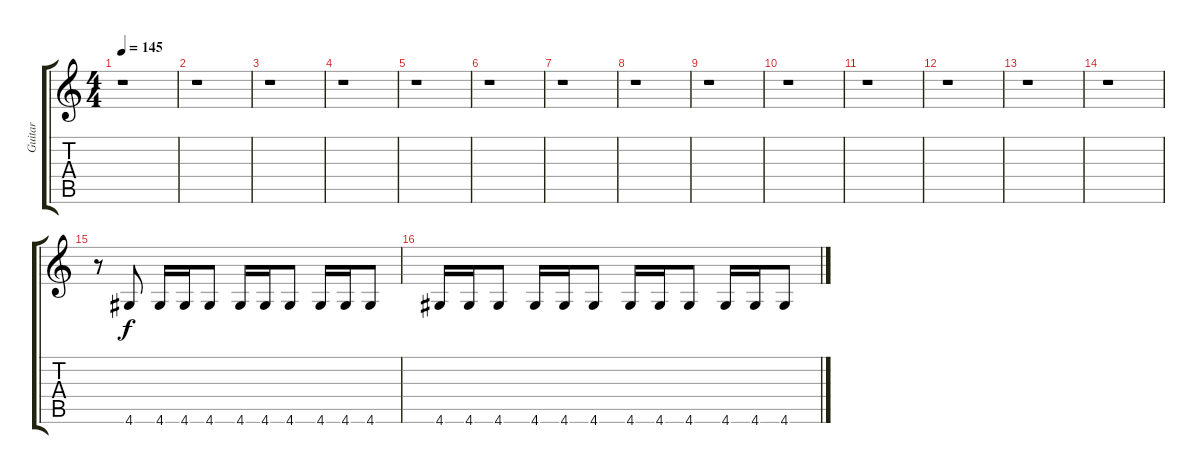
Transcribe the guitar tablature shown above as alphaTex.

\track ("Guitar" "Guitar") {instrument electricguitarmuted}
\staff {score tabs}
\tuning (E4 B3 G3 D3 A2 E2) {hide}
\ts (4 4)
\tempo 145
\clef g2
\ks c
r.1{dy f} |
r.1 |
r.1 |
r.1 |
r.1 |
r.1 |
r.1 |
r.1 |
r.1 |
r.1 |
r.1 |
r.1 |
r.1 |
r.1 |
r.8 4.6.8 4.6.16 4.6.16 4.6.8 4.6.16 4.6.16 4.6.8 4.6.16 4.6.16 4.6.8 |
4.6.16 4.6.16 4.6.8 4.6.16 4.6.16 4.6.8 4.6.16 4.6.16 4.6.8 4.6.16 4.6.16 4.6.8
